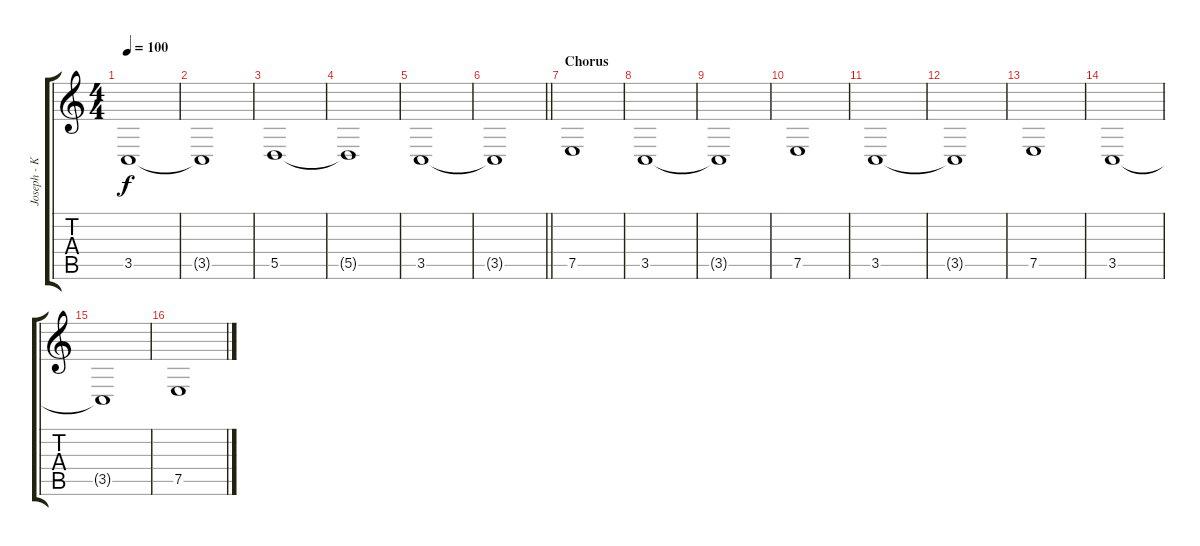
\track ("Joseph - Keyboards" "Joseph - K") {instrument lead3calliope}
\staff {score tabs}
\tuning (E4 B3 G3 D3 A2 E2) {hide}
\ts (4 4)
\tempo 100
\clef g2
\ks c
3.5.1{dy f} |
3.5{t}.1 |
5.5.1 |
5.5{t}.1 |
3.5.1 |
\barLineRight lightlight
3.5{t}.1 |
\section ("" "Chorus")
7.5.1 |
3.5.1{volume 5} |
3.5{t}.1 |
7.5.1 |
3.5.1 |
3.5{t}.1 |
7.5.1 |
3.5.1 |
3.5{t}.1 |
7.5.1
